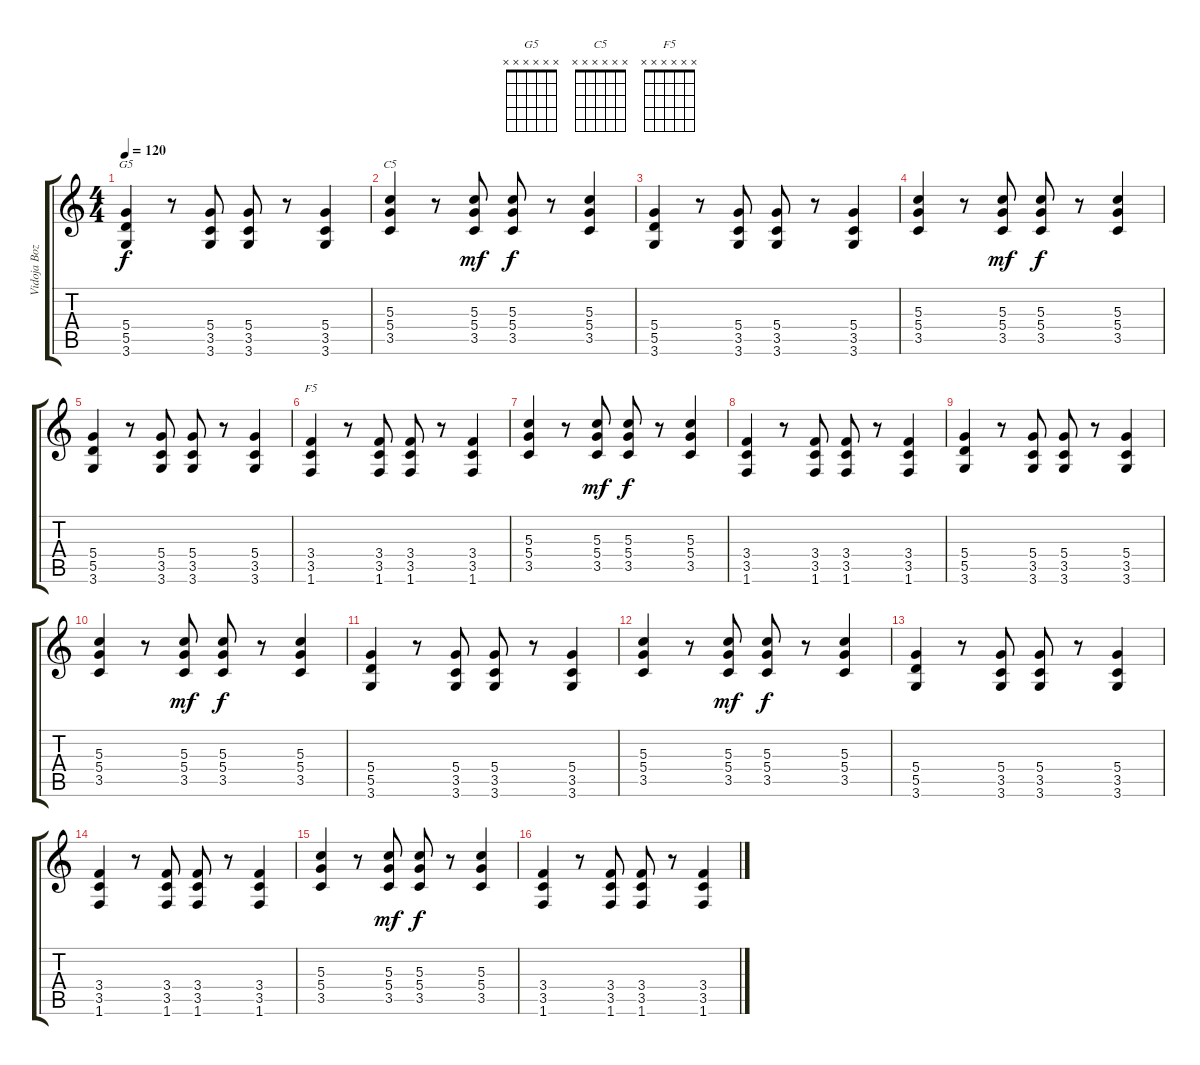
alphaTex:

\track ("Vidoja Bozinovic-Dzindzer-prateca gitara" "Vidoja Boz") {instrument distortionguitar}
\staff {score tabs}
\tuning (E4 B3 G3 D3 A2 E2) {hide}
\chord ("G5" x x x x x x)
\chord ("C5" x x x x x x)
\chord ("F5" x x x x x x)
\ts (4 4)
\tempo 120
\clef g2
\ks c
(5.4 5.5 3.6).4{ch "G5" dy f} r.8 (5.4 3.5 3.6).8 (5.4 3.5 3.6).8 r.8 (5.4 3.5 3.6).4 |
(5.3 5.4 3.5).4{ch "C5"} r.8 (5.3 5.4 3.5).8{dy mf} (5.3 5.4 3.5).8{dy f} r.8 (5.3 5.4 3.5).4 |
(5.4 5.5 3.6).4 r.8 (5.4 3.5 3.6).8 (5.4 3.5 3.6).8 r.8 (5.4 3.5 3.6).4 |
(5.3 5.4 3.5).4 r.8 (5.3 5.4 3.5).8{dy mf} (5.3 5.4 3.5).8{dy f} r.8 (5.3 5.4 3.5).4 |
(5.4 5.5 3.6).4 r.8 (5.4 3.5 3.6).8 (5.4 3.5 3.6).8 r.8 (5.4 3.5 3.6).4 |
(3.4 3.5 1.6).4{ch "F5"} r.8 (3.4 3.5 1.6).8 (3.4 3.5 1.6).8 r.8 (3.4 3.5 1.6).4 |
(5.3 5.4 3.5).4 r.8 (5.3 5.4 3.5).8{dy mf} (5.3 5.4 3.5).8{dy f} r.8 (5.3 5.4 3.5).4 |
(3.4 3.5 1.6).4 r.8 (3.4 3.5 1.6).8 (3.4 3.5 1.6).8 r.8 (3.4 3.5 1.6).4 |
(5.4 5.5 3.6).4 r.8 (5.4 3.5 3.6).8 (5.4 3.5 3.6).8 r.8 (5.4 3.5 3.6).4 |
(5.3 5.4 3.5).4 r.8 (5.3 5.4 3.5).8{dy mf} (5.3 5.4 3.5).8{dy f} r.8 (5.3 5.4 3.5).4 |
(5.4 5.5 3.6).4 r.8 (5.4 3.5 3.6).8 (5.4 3.5 3.6).8 r.8 (5.4 3.5 3.6).4 |
(5.3 5.4 3.5).4 r.8 (5.3 5.4 3.5).8{dy mf} (5.3 5.4 3.5).8{dy f} r.8 (5.3 5.4 3.5).4 |
(5.4 5.5 3.6).4 r.8 (5.4 3.5 3.6).8 (5.4 3.5 3.6).8 r.8 (5.4 3.5 3.6).4 |
(3.4 3.5 1.6).4 r.8 (3.4 3.5 1.6).8 (3.4 3.5 1.6).8 r.8 (3.4 3.5 1.6).4 |
(5.3 5.4 3.5).4 r.8 (5.3 5.4 3.5).8{dy mf} (5.3 5.4 3.5).8{dy f} r.8 (5.3 5.4 3.5).4 |
(3.4 3.5 1.6).4 r.8 (3.4 3.5 1.6).8 (3.4 3.5 1.6).8 r.8 (3.4 3.5 1.6).4
